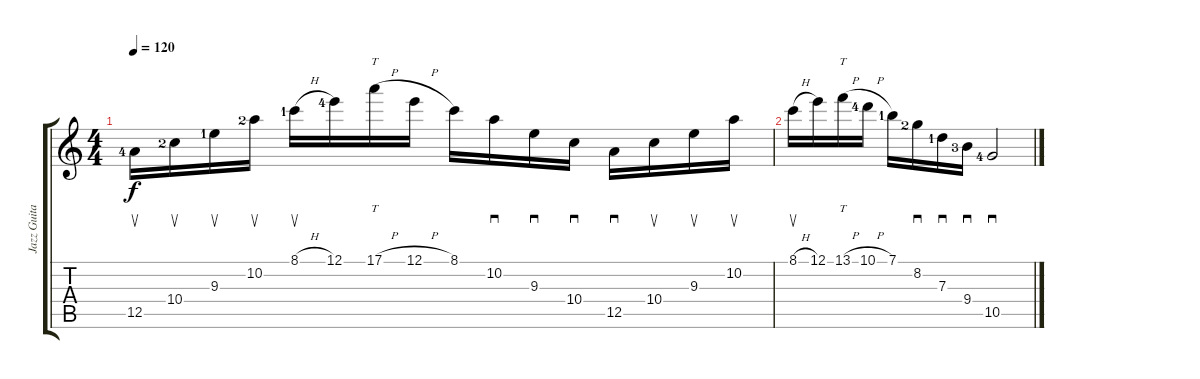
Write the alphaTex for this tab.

\track ("Jazz Guitar" "Jazz Guita") {instrument electricguitarjazz}
\staff {score tabs}
\tuning (E4 B3 G3 D3 A2 E2) {hide}
\ts (4 4)
\tempo 120
\clef g2
\ks c
12.5{lf 5}.16{su dy f instrument electricguitarjazz} 10.4{lf 3}.16{su} 9.3{lf 2}.16{su} 10.2{lf 3}.16{su} 8.1{h lf 2}.16{su} 12.1{lf 5}.16 17.1{h}.16{tt} 12.1{h}.16 8.1.16 10.2.16{sd} 9.3.16{sd} 10.4.16{sd} 12.5.16{sd} 10.4.16{su} 9.3.16{su} 10.2.16{su} |
8.1{h}.16{su} 12.1.16 13.1{h}.16{tt} 10.1{h lf 5}.16 7.1{lf 2}.16 8.2{lf 3}.16{sd} 7.3{lf 2}.16{sd} 9.4{lf 4}.16{sd} 10.5{lf 5}.2{sd}
